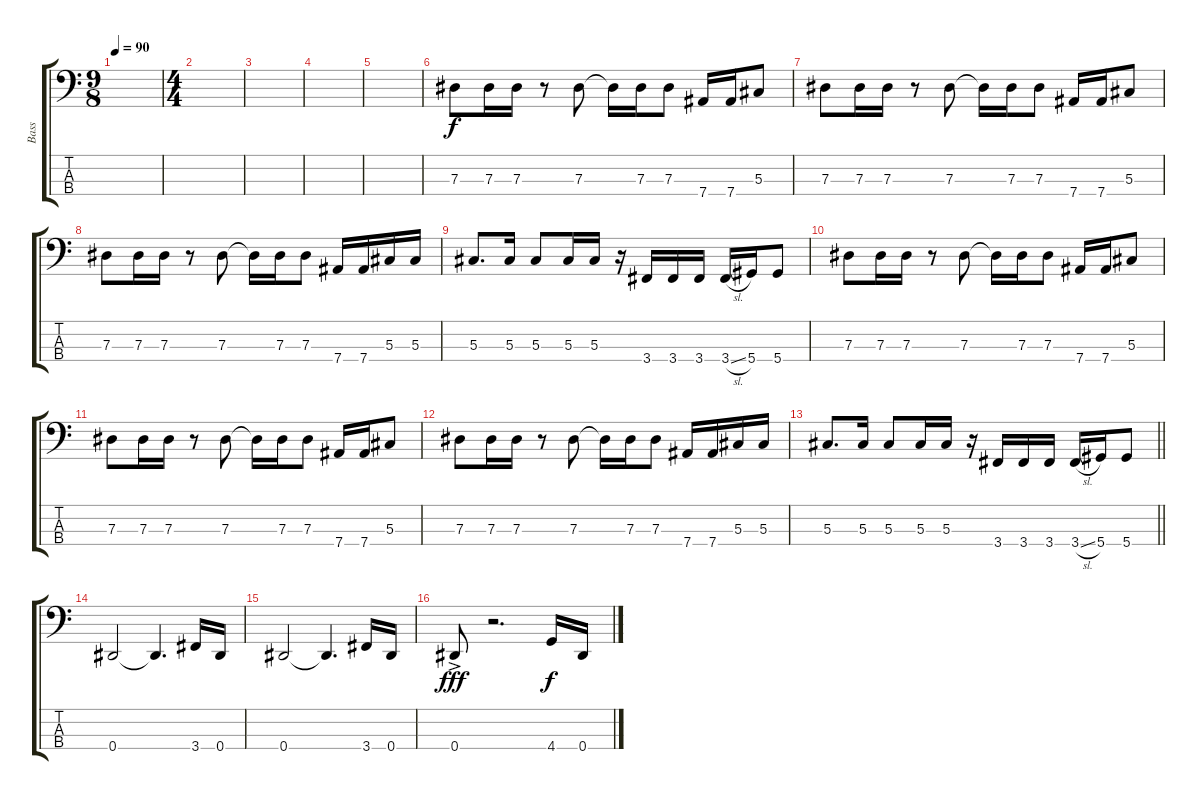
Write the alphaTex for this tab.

\track ("Bass" "Bass") {instrument electricbasspick}
\staff {score tabs}
\tuning (Gb2 Db2 Ab1 Eb1) {hide}
\ts (9 8)
\tempo 90
\clef f4
\ks c
|
\ts (4 4)
|
|
|
|
7.3.8 7.3.16 7.3.16 r.8 7.3.8 7.3{t}.16 7.3.16 7.3.8 7.4.16 7.4.16 5.3.8 |
7.3.8 7.3.16 7.3.16 r.8 7.3.8 7.3{t}.16 7.3.16 7.3.8 7.4.16 7.4.16 5.3.8 |
7.3.8 7.3.16 7.3.16 r.8 7.3.8 7.3{t}.16 7.3.16 7.3.8 7.4.16 7.4.16 5.3.16 5.3.16 |
5.3.8{d} 5.3.16 5.3.8 5.3.16 5.3.16 r.16 3.4.16 3.4.16 3.4.16 3.4{sl}.16 5.4.16 5.4.8 |
7.3.8 7.3.16 7.3.16 r.8 7.3.8 7.3{t}.16 7.3.16 7.3.8 7.4.16 7.4.16 5.3.8 |
7.3.8 7.3.16 7.3.16 r.8 7.3.8 7.3{t}.16 7.3.16 7.3.8 7.4.16 7.4.16 5.3.8 |
7.3.8 7.3.16 7.3.16 r.8 7.3.8 7.3{t}.16 7.3.16 7.3.8 7.4.16 7.4.16 5.3.16 5.3.16 |
\barLineRight lightlight
5.3.8{d} 5.3.16 5.3.8 5.3.16 5.3.16 r.16 3.4.16 3.4.16 3.4.16 3.4{sl}.16 5.4.16 5.4.8 |
0.4.2 0.4{t}.4{d} 3.4.16 0.4.16 |
0.4.2 0.4{t}.4{d} 3.4.16 0.4.16 |
0.4{ac}.8{dy fff} r.2{d} 4.4.16{dy f} 0.4.16
